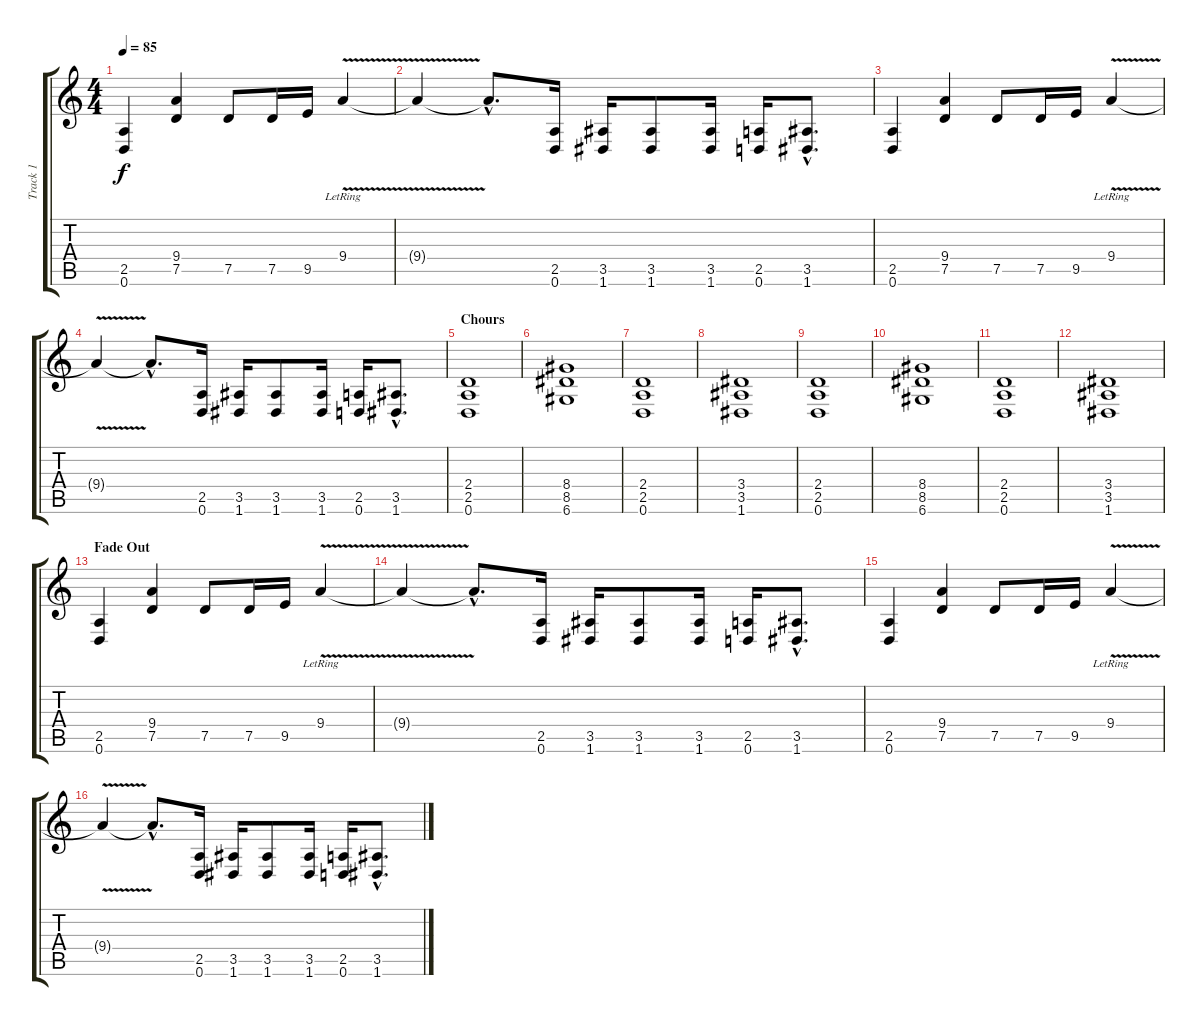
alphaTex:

\track ("Track 1" "Track 1") {instrument distortionguitar}
\staff {score tabs}
\tuning (D4 A3 F3 C3 G2 D2) {hide}
\ts (4 4)
\tempo 85
\clef g2
\ks c
(2.5 0.6).4{dy f} (9.4 7.5).4 7.5.8 7.5.16 9.5.16 9.4{v lr}.4 |
9.4{t}.4 9.4{hac t}.8{d} (2.5 0.6).16 (3.5 1.6).16 (3.5 1.6).8 (3.5 1.6).16 (2.5 0.6).16 (3.5{hac} 1.6{hac}).8{d} |
(2.5 0.6).4 (9.4 7.5).4 7.5.8 7.5.16 9.5.16 9.4{v lr}.4 |
9.4{t}.4 9.4{hac t}.8{d} (2.5 0.6).16 (3.5 1.6).16 (3.5 1.6).8 (3.5 1.6).16 (2.5 0.6).16 (3.5{hac} 1.6{hac}).8{d} |
\section ("" "Chours")
(2.4 2.5 0.6).1 |
(8.4 8.5 6.6).1 |
(2.4 2.5 0.6).1 |
(3.4 3.5 1.6).1 |
(2.4 2.5 0.6).1 |
(8.4 8.5 6.6).1 |
(2.4 2.5 0.6).1 |
(3.4 3.5 1.6).1 |
\section ("" "Fade Out")
(2.5 0.6).4{volume 7} (9.4 7.5).4 7.5.8 7.5.16 9.5.16 9.4{v lr}.4 |
9.4{t}.4 9.4{hac t}.8{d} (2.5 0.6).16 (3.5 1.6).16 (3.5 1.6).8 (3.5 1.6).16 (2.5 0.6).16 (3.5{hac} 1.6{hac}).8{d} |
(2.5 0.6).4 (9.4 7.5).4 7.5.8 7.5.16 9.5.16 9.4{v lr}.4 |
9.4{t}.4 9.4{hac t}.8{d} (2.5 0.6).16 (3.5 1.6).16 (3.5 1.6).8 (3.5 1.6).16 (2.5 0.6).16 (3.5{hac} 1.6{hac}).8{d}
